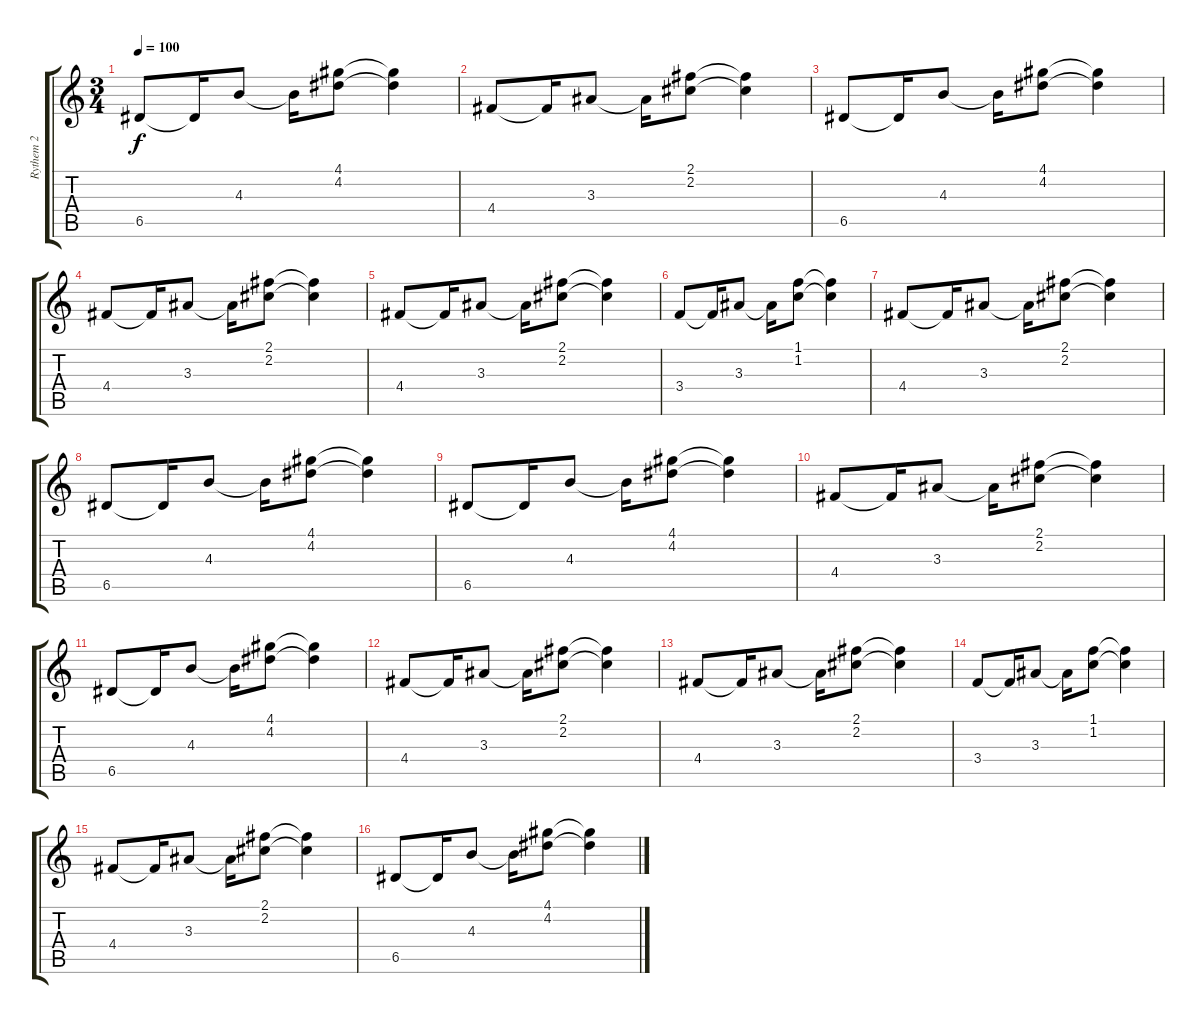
\track ("Rythem 2" "Rythem 2") {instrument acousticguitarsteel}
\staff {score tabs}
\tuning (E4 B3 G3 D3 A2 E2) {hide}
\ts (3 4)
\tempo 100
\clef g2
\ks c
6.5.8{dy f} 6.5{t}.16 4.3.8 4.3{t}.16 (4.1 4.2).8 (4.1{t} 4.2{t}).4 |
4.4.8 4.4{t}.16 3.3.8 3.3{t}.16 (2.1 2.2).8 (2.1{t} 2.2{t}).4 |
6.5.8 6.5{t}.16 4.3.8 4.3{t}.16 (4.1 4.2).8 (4.1{t} 4.2{t}).4 |
4.4.8 4.4{t}.16 3.3.8 3.3{t}.16 (2.1 2.2).8 (2.1{t} 2.2{t}).4 |
4.4.8 4.4{t}.16 3.3.8 3.3{t}.16 (2.1 2.2).8 (2.1{t} 2.2{t}).4 |
3.4.8 3.4{t}.16 3.3.8 3.3{t}.16 (1.1 1.2).8 (1.1{t} 1.2{t}).4 |
4.4.8 4.4{t}.16 3.3.8 3.3{t}.16 (2.1 2.2).8 (2.1{t} 2.2{t}).4 |
6.5.8 6.5{t}.16 4.3.8 4.3{t}.16 (4.1 4.2).8 (4.1{t} 4.2{t}).4 |
6.5.8 6.5{t}.16 4.3.8 4.3{t}.16 (4.1 4.2).8 (4.1{t} 4.2{t}).4 |
4.4.8 4.4{t}.16 3.3.8 3.3{t}.16 (2.1 2.2).8 (2.1{t} 2.2{t}).4 |
6.5.8 6.5{t}.16 4.3.8 4.3{t}.16 (4.1 4.2).8 (4.1{t} 4.2{t}).4 |
4.4.8 4.4{t}.16 3.3.8 3.3{t}.16 (2.1 2.2).8 (2.1{t} 2.2{t}).4 |
4.4.8 4.4{t}.16 3.3.8 3.3{t}.16 (2.1 2.2).8 (2.1{t} 2.2{t}).4 |
3.4.8 3.4{t}.16 3.3.8 3.3{t}.16 (1.1 1.2).8 (1.1{t} 1.2{t}).4 |
4.4.8 4.4{t}.16 3.3.8 3.3{t}.16 (2.1 2.2).8 (2.1{t} 2.2{t}).4 |
6.5.8 6.5{t}.16 4.3.8 4.3{t}.16 (4.1 4.2).8 (4.1{t} 4.2{t}).4
